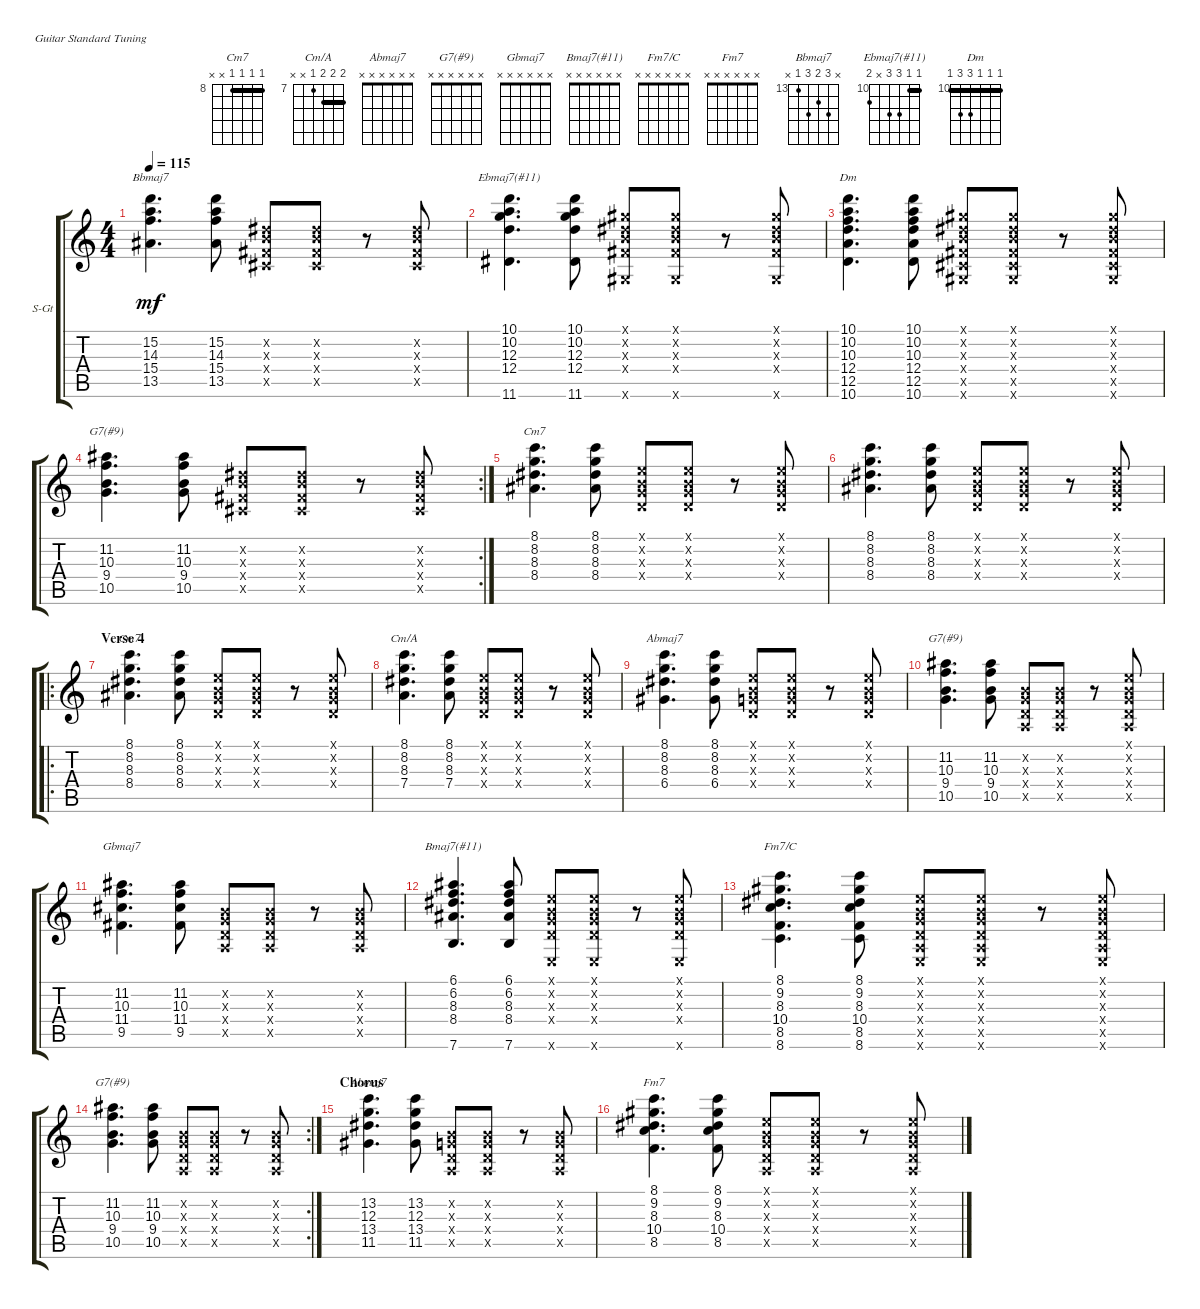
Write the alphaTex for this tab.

\defaultSystemsLayout 4
\bracketExtendMode groupsimilarinstruments
\firstSystemTrackNameOrientation horizontal
\otherSystemsTrackNameOrientation horizontal
\track ("Steel Guitar" "S-Gt") {instrument acousticguitarsteel}
\staff {score tabs}
\tuning (E4 B3 G3 D3 A2 E2)
\chord ("Cm7" 8 8 8 8 x x) {firstfret 8 showfingering false barre (8 8 8)}
\chord ("Cm/A" 8 8 8 7 x x) {firstfret 7 showfingering false barre (8 8)}
\chord ("Abmaj7" 8 8 8 6 x x) {firstfret 6 showfingering false barre (8 8)}
\chord ("G7(#9)" x 11 10 9 10 x) {firstfret 9 showfingering false}
\chord ("Abmaj7" x x x x x x)
\chord ("G7(#9)" x x x x x x)
\chord ("Gbmaj7" x x x x x x)
\chord ("Bmaj7(#11)" x x x x x x)
\chord ("Fm7/C" x x x x x x)
\chord ("Fm7" x x x x x x)
\chord ("Bbmaj7" x 15 14 15 13 x) {firstfret 13 showfingering false}
\chord ("Ebmaj7(#11)" 10 10 12 12 x 11) {firstfret 10 showfingering false barre 10}
\chord ("Dm" 10 10 10 12 12 10) {firstfret 10 showfingering false barre (10 10 10)}
\ts (4 4)
\tempo 115
\clef g2
\ks c
(15.2 15.4 14.3 13.5).4{d ch "Bbmaj7" dy mf} (15.2 15.4 14.3 13.5).8 (4.2{x} 4.3{x} 4.4{x} 4.5{x}).8 (4.4{x} 4.3{x} 4.2{x} 4.5{x}).8 r.8 (4.2{x} 4.3{x} 4.4{x} 4.5{x}).8 |
(10.2 12.4 12.3 10.1 11.6).4{d ch "Ebmaj7(#11)"} (10.1 10.2 12.4 12.3 11.6).8 (4.1{x} 4.2{x} 4.3{x} 4.4{x} 4.6{x}).8 (4.4{x} 4.3{x} 4.2{x} 4.1{x} 4.6{x}).8 r.8 (4.1{x} 4.2{x} 4.3{x} 4.4{x} 4.6{x}).8 |
(10.1 10.2 12.4 10.3 10.6 12.5).4{d ch "Dm"} (10.1 10.2 12.4 10.3 10.6 12.5).8 (4.1{x} 4.2{x} 4.3{x} 4.4{x} 4.6{x} 4.5{x}).8 (4.4{x} 4.3{x} 4.2{x} 4.1{x} 4.5{x} 4.6{x}).8 r.8 (4.1{x} 4.2{x} 4.3{x} 4.4{x} 4.6{x} 4.5{x}).8 |
\rc 2
(11.2 9.4 10.3 10.5).4{d ch "G7(#9)"} (11.2 9.4 10.3 10.5).8 (4.2{x} 4.3{x} 4.4{x} 4.5{x}).8 (4.4{x} 4.3{x} 4.2{x} 4.5{x}).8 r.8 (4.2{x} 4.3{x} 4.4{x} 4.5{x}).8 |
(8.1 8.2 8.4 8.3).4{d ch "Cm7"} (8.1 8.2 8.4 8.3).8 (0.1{x} 0.2{x} 0.3{x} 0.4{x}).8 (0.4{x} 0.3{x} 0.2{x} 0.1{x}).8 r.8 (0.1{x} 0.2{x} 0.3{x} 0.4{x}).8 |
(8.1 8.2 8.4 8.3).4{d} (8.1 8.2 8.4 8.3).8 (0.1{x} 0.2{x} 0.3{x} 0.4{x}).8 (0.4{x} 0.3{x} 0.2{x} 0.1{x}).8 r.8 (0.1{x} 0.2{x} 0.3{x} 0.4{x}).8 |
\ro
\section ("" "Verse 4")
(8.1 8.2 8.4 8.3).4{d ch "Cm7"} (8.1 8.2 8.4 8.3).8 (0.1{x} 0.2{x} 0.3{x} 0.4{x}).8 (0.4{x} 0.3{x} 0.2{x} 0.1{x}).8 r.8 (0.1{x} 0.2{x} 0.3{x} 0.4{x}).8 |
(8.1 8.2 7.4 8.3).4{d ch "Cm/A"} (8.1 8.2 7.4 8.3).8 (0.1{x} 0.2{x} 0.3{x} 0.4{x}).8 (0.4{x} 0.3{x} 0.2{x} 0.1{x}).8 r.8 (0.1{x} 0.2{x} 0.3{x} 0.4{x}).8 |
(8.1 8.2 6.4 8.3).4{d ch "Abmaj7"} (8.1 8.2 6.4 8.3).8 (0.1{x} 0.2{x} 0.3{x} 0.4{x}).8 (0.4{x} 0.3{x} 0.2{x} 0.1{x}).8 r.8 (0.1{x} 0.2{x} 0.3{x} 0.4{x}).8 |
(11.2 9.4 10.3 10.5).4{d ch "G7(#9)"} (11.2 9.4 10.3 10.5).8 (0.2{x} 0.3{x} 0.4{x} 0.5{x}).8 (0.4{x} 0.3{x} 0.2{x} 0.5{x}).8 r.8 (0.1{x} 0.2{x} 0.3{x} 0.4{x} 0.5{x}).8 |
(11.2 11.4 10.3 9.5).4{d ch "Gbmaj7"} (11.2 11.4 10.3 9.5).8 (0.2{x} 0.3{x} 0.4{x} 0.5{x}).8 (0.4{x} 0.3{x} 0.2{x} 0.5{x}).8 r.8 (0.2{x} 0.3{x} 0.4{x} 0.5{x}).8 |
(6.2 8.4 8.3 6.1 7.6).4{d ch "Bmaj7(#11)"} (6.1 6.2 8.4 8.3 7.6).8 (0.1{x} 0.2{x} 0.3{x} 0.4{x} 0.6{x}).8 (0.4{x} 0.3{x} 0.2{x} 0.1{x} 0.6{x}).8 r.8 (0.1{x} 0.2{x} 0.3{x} 0.4{x} 0.6{x}).8 |
(8.1 9.2 10.4 8.3 8.6 8.5).4{d ch "Fm7/C"} (8.1 9.2 10.4 8.3 8.6 8.5).8 (0.1{x} 0.2{x} 0.3{x} 0.4{x} 0.6{x} 0.5{x}).8 (0.4{x} 0.3{x} 0.2{x} 0.1{x} 0.5{x} 0.6{x}).8 r.8 (0.1{x} 0.2{x} 0.3{x} 0.4{x} 0.6{x} 0.5{x}).8 |
\rc 2
(11.2 9.4 10.3 10.5).4{d ch "G7(#9)"} (11.2 9.4 10.3 10.5).8 (0.2{x} 0.3{x} 0.4{x} 0.5{x}).8 (0.4{x} 0.3{x} 0.2{x} 0.5{x}).8 r.8 (0.2{x} 0.3{x} 0.4{x} 0.5{x}).8 |
\section ("" "Chorus")
(13.2 13.4 12.3 11.5).4{d ch "Abmaj7"} (13.2 13.4 12.3 11.5).8 (0.2{x} 0.3{x} 0.4{x} 0.5{x}).8 (0.4{x} 0.3{x} 0.2{x} 0.5{x}).8 r.8 (0.2{x} 0.3{x} 0.4{x} 0.5{x}).8 |
(8.1 9.2 10.4 8.3 8.5).4{d ch "Fm7"} (8.1 9.2 10.4 8.3 8.5).8 (0.1{x} 0.2{x} 0.3{x} 0.4{x} 0.5{x}).8 (0.4{x} 0.3{x} 0.2{x} 0.1{x} 0.5{x}).8 r.8 (0.1{x} 0.2{x} 0.3{x} 0.4{x} 0.5{x}).8
